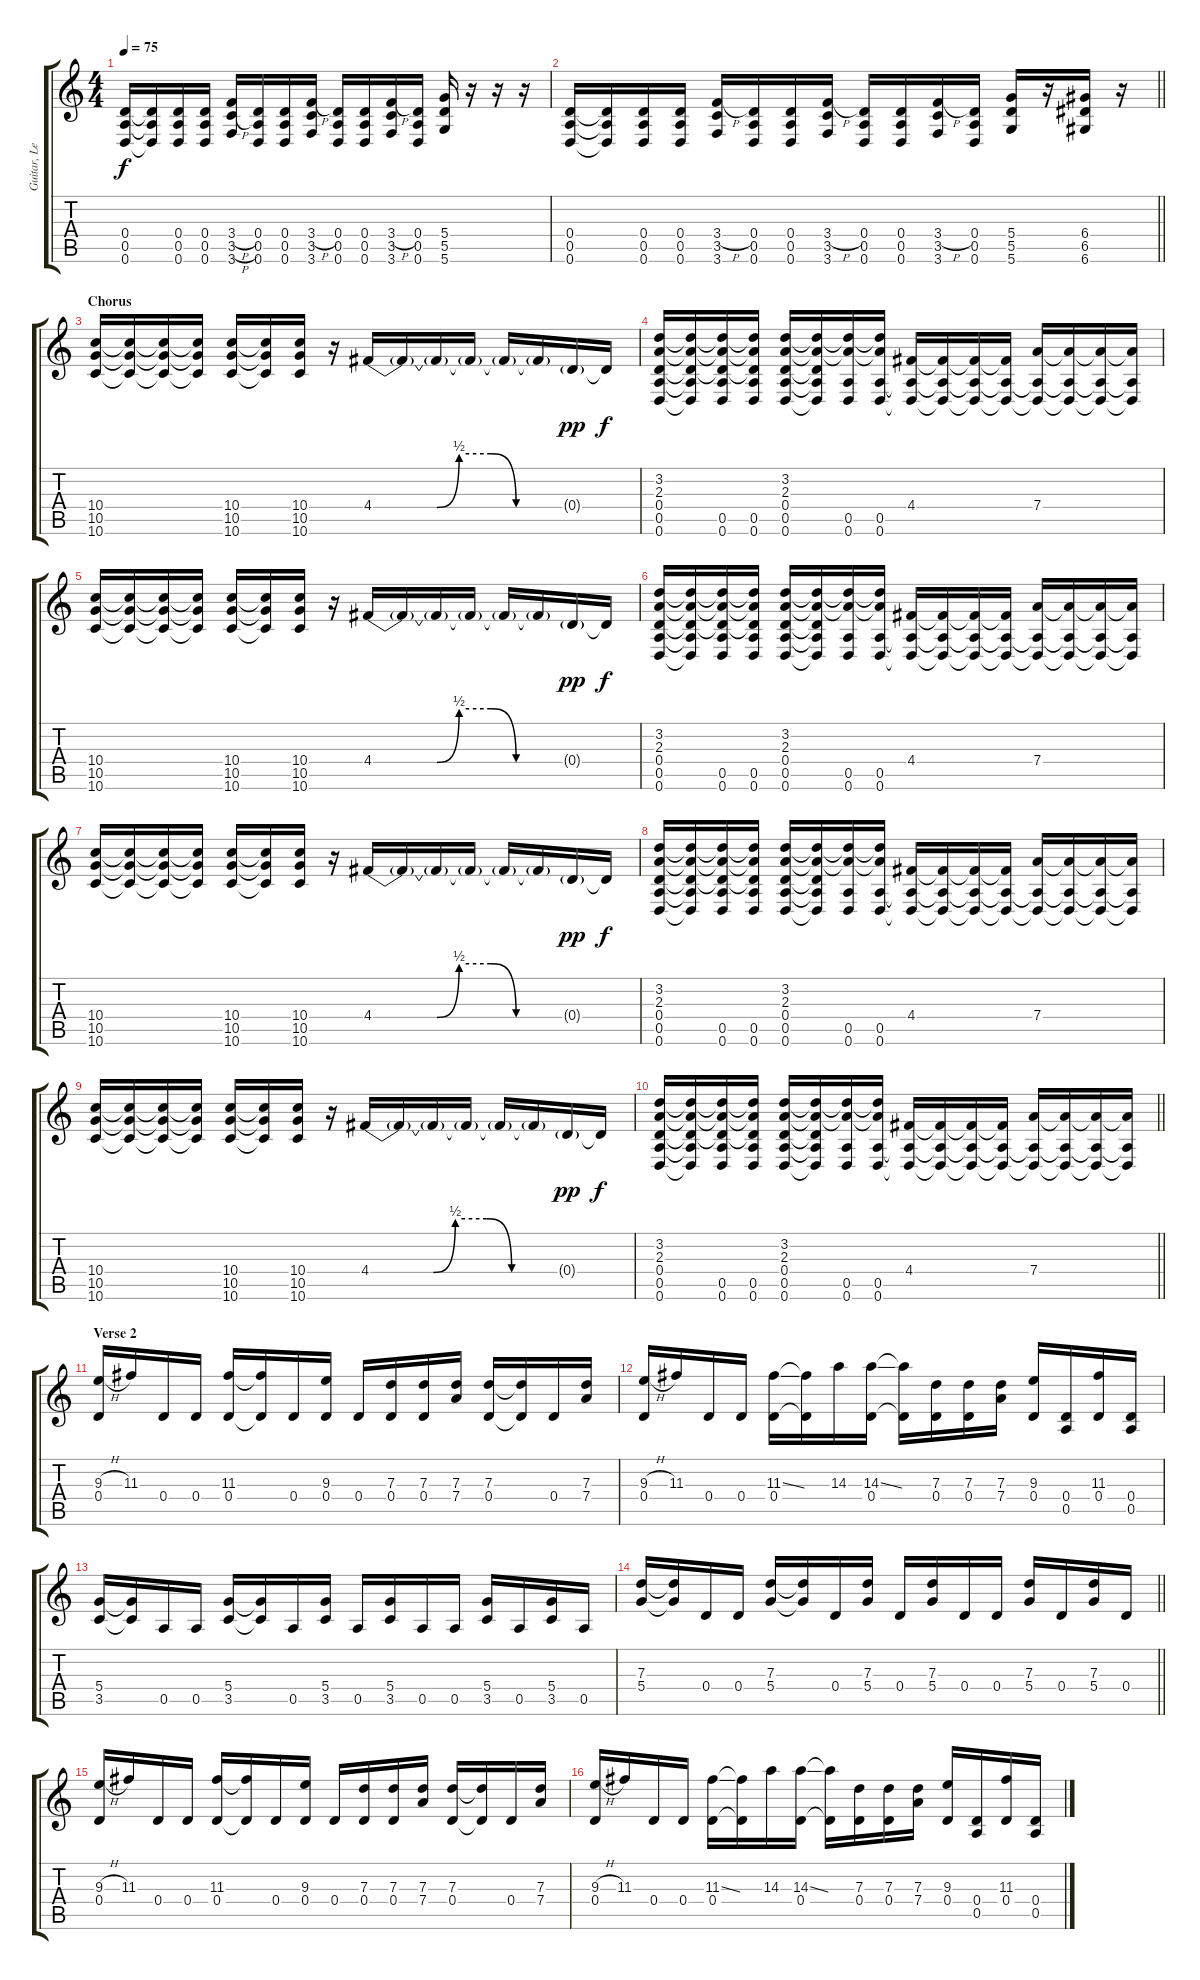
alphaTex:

\track ("Guitar, Lead" "Guitar, Le") {instrument overdrivenguitar}
\staff {score tabs}
\tuning (E4 B3 G3 D3 A2 D2) {hide}
\ts (4 4)
\tempo 75
\clef g2
\ks c
(0.4 0.5 0.6).16{dy f} (0.4{t} 0.5{t} 0.6{t}).16 (0.4 0.5 0.6).16 (0.4 0.5 0.6).16 (3.4{h} 3.5{h} 3.6).16 (0.4 0.5 0.6).16 (0.4 0.5 0.6).16 (3.4{h} 3.5 3.6).16 (0.4 0.5 0.6).16 (0.4 0.5 0.6).16 (3.4{h} 3.5 3.6).16 (0.4 0.5 0.6).16 (5.4 5.5 5.6).16 r.16 r.16 r.16 |
\barLineRight lightlight
(0.4 0.5 0.6).16 (0.4{t} 0.5{t} 0.6{t}).16 (0.4 0.5 0.6).16 (0.4 0.5 0.6).16 (3.4{h} 3.5 3.6).16 (0.4 0.5 0.6).16 (0.4 0.5 0.6).16 (3.4{h} 3.5 3.6).16 (0.4 0.5 0.6).16 (0.4 0.5 0.6).16 (3.4{h} 3.5 3.6).16 (0.4 0.5 0.6).16 (5.4 5.5 5.6).16 r.16 (6.4 6.5 6.6).16 r.16 |
\section ("" "Chorus")
(10.4 10.5 10.6).16 (10.4{t} 10.5{t} 10.6{t}).16 (10.4{t} 10.5{t} 10.6{t}).16 (10.4{t} 10.5{t} 10.6{t}).16 (10.4 10.5 10.6).16 (10.4{t} 10.5{t} 10.6{t}).16 (10.4 10.5 10.6).16 r.16 4.4{be (custom 0 0 15 0 20 0 27 2 37 2 45 0 60 0)}.16 4.4{t}.16 4.4{t}.16 4.4{t}.16 4.4{t}.16 4.4{t}.16 0.4{g}.16{dy pp} 0.4{t}.16{dy f} |
(3.2 2.3 0.4 0.5 0.6).16 (3.2{t} 2.3{t} 0.4{t} 0.5{t} 0.6{t}).16 (3.2{t} 2.3{t} 0.4{t} 0.5 0.6).16 (3.2{t} 2.3{t} 0.4{t} 0.5 0.6).16 (3.2 2.3 0.4 0.5 0.6).16 (3.2{t} 2.3{t} 0.4{t} 0.5{t} 0.6{t}).16 (3.2{t} 2.3{t} 0.5 0.6).16 (3.2{t} 2.3{t} 0.5 0.6).16 (4.4 0.5{t} 0.6{t}).16 (4.4{t} 0.5{t} 0.6{t}).16 (4.4{t} 0.5{t} 0.6{t}).16 (4.4{t} 0.5{t} 0.6{t}).16 (7.4 0.5{t} 0.6{t}).16 (7.4{t} 0.5{t} 0.6{t}).16 (7.4{t} 0.5{t} 0.6{t}).16 (7.4{t} 0.5{t} 0.6{t}).16 |
(10.4 10.5 10.6).16 (10.4{t} 10.5{t} 10.6{t}).16 (10.4{t} 10.5{t} 10.6{t}).16 (10.4{t} 10.5{t} 10.6{t}).16 (10.4 10.5 10.6).16 (10.4{t} 10.5{t} 10.6{t}).16 (10.4 10.5 10.6).16 r.16 4.4{be (custom 0 0 15 0 20 0 27 2 37 2 45 0 60 0)}.16 4.4{t}.16 4.4{t}.16 4.4{t}.16 4.4{t}.16 4.4{t}.16 0.4{g}.16{dy pp} 0.4{t}.16{dy f} |
(3.2 2.3 0.4 0.5 0.6).16 (3.2{t} 2.3{t} 0.4{t} 0.5{t} 0.6{t}).16 (3.2{t} 2.3{t} 0.4{t} 0.5 0.6).16 (3.2{t} 2.3{t} 0.4{t} 0.5 0.6).16 (3.2 2.3 0.4 0.5 0.6).16 (3.2{t} 2.3{t} 0.4{t} 0.5{t} 0.6{t}).16 (3.2{t} 2.3{t} 0.5 0.6).16 (3.2{t} 2.3{t} 0.5 0.6).16 (4.4 0.5{t} 0.6{t}).16 (4.4{t} 0.5{t} 0.6{t}).16 (4.4{t} 0.5{t} 0.6{t}).16 (4.4{t} 0.5{t} 0.6{t}).16 (7.4 0.5{t} 0.6{t}).16 (7.4{t} 0.5{t} 0.6{t}).16 (7.4{t} 0.5{t} 0.6{t}).16 (7.4{t} 0.5{t} 0.6{t}).16 |
(10.4 10.5 10.6).16 (10.4{t} 10.5{t} 10.6{t}).16 (10.4{t} 10.5{t} 10.6{t}).16 (10.4{t} 10.5{t} 10.6{t}).16 (10.4 10.5 10.6).16 (10.4{t} 10.5{t} 10.6{t}).16 (10.4 10.5 10.6).16 r.16 4.4{be (custom 0 0 15 0 20 0 27 2 37 2 45 0 60 0)}.16 4.4{t}.16 4.4{t}.16 4.4{t}.16 4.4{t}.16 4.4{t}.16 0.4{g}.16{dy pp} 0.4{t}.16{dy f} |
(3.2 2.3 0.4 0.5 0.6).16 (3.2{t} 2.3{t} 0.4{t} 0.5{t} 0.6{t}).16 (3.2{t} 2.3{t} 0.4{t} 0.5 0.6).16 (3.2{t} 2.3{t} 0.4{t} 0.5 0.6).16 (3.2 2.3 0.4 0.5 0.6).16 (3.2{t} 2.3{t} 0.4{t} 0.5{t} 0.6{t}).16 (3.2{t} 2.3{t} 0.5 0.6).16 (3.2{t} 2.3{t} 0.5 0.6).16 (4.4 0.5{t} 0.6{t}).16 (4.4{t} 0.5{t} 0.6{t}).16 (4.4{t} 0.5{t} 0.6{t}).16 (4.4{t} 0.5{t} 0.6{t}).16 (7.4 0.5{t} 0.6{t}).16 (7.4{t} 0.5{t} 0.6{t}).16 (7.4{t} 0.5{t} 0.6{t}).16 (7.4{t} 0.5{t} 0.6{t}).16 |
(10.4 10.5 10.6).16 (10.4{t} 10.5{t} 10.6{t}).16 (10.4{t} 10.5{t} 10.6{t}).16 (10.4{t} 10.5{t} 10.6{t}).16 (10.4 10.5 10.6).16 (10.4{t} 10.5{t} 10.6{t}).16 (10.4 10.5 10.6).16 r.16 4.4{be (custom 0 0 15 0 20 0 27 2 37 2 45 0 60 0)}.16 4.4{t}.16 4.4{t}.16 4.4{t}.16 4.4{t}.16 4.4{t}.16 0.4{g}.16{dy pp} 0.4{t}.16{dy f} |
\barLineRight lightlight
(3.2 2.3 0.4 0.5 0.6).16 (3.2{t} 2.3{t} 0.4{t} 0.5{t} 0.6{t}).16 (3.2{t} 2.3{t} 0.4{t} 0.5 0.6).16 (3.2{t} 2.3{t} 0.4{t} 0.5 0.6).16 (3.2 2.3 0.4 0.5 0.6).16 (3.2{t} 2.3{t} 0.4{t} 0.5{t} 0.6{t}).16 (3.2{t} 2.3{t} 0.5 0.6).16 (3.2{t} 2.3{t} 0.5 0.6).16 (4.4 0.5{t} 0.6{t}).16 (4.4{t} 0.5{t} 0.6{t}).16 (4.4{t} 0.5{t} 0.6{t}).16 (4.4{t} 0.5{t} 0.6{t}).16 (7.4 0.5{t} 0.6{t}).16 (7.4{t} 0.5{t} 0.6{t}).16 (7.4{t} 0.5{t} 0.6{t}).16 (7.4{t} 0.5{t} 0.6{t}).16 |
\section ("" "Verse 2")
(9.3{h} 0.4).16 11.3.16 0.4.16 0.4.16 (11.3 0.4).16 (11.3{t} 0.4{t}).16 0.4.16 (9.3 0.4).16 0.4.16 (7.3 0.4).16 (7.3 0.4).16 (7.3 7.4).16 (7.3 0.4).16 (7.3{t} 0.4{t}).16 0.4.16 (7.3 7.4).16 |
(9.3{h} 0.4).16 11.3.16 0.4.16 0.4.16 (11.3{ss} 0.4).16 (11.3{t} 0.4{t}).16 14.3.16 (14.3{ss} 0.4).16 (14.3{t} 0.4{t}).16 (7.3 0.4).16 (7.3 0.4).16 (7.3 7.4).16 (9.3 0.4).16 (0.4 0.5).16 (11.3 0.4).16 (0.4 0.5).16 |
(5.4 3.5).16 (5.4{t} 3.5{t}).16 0.5.16 0.5.16 (5.4 3.5).16 (5.4{t} 3.5{t}).16 0.5.16 (5.4 3.5).16 0.5.16 (5.4 3.5).16 0.5.16 0.5.16 (5.4 3.5).16 0.5.16 (5.4 3.5).16 0.5.16 |
\barLineRight lightlight
(7.3 5.4).16 (7.3{t} 5.4{t}).16 0.4.16 0.4.16 (7.3 5.4).16 (7.3{t} 5.4{t}).16 0.4.16 (7.3 5.4).16 0.4.16 (7.3 5.4).16 0.4.16 0.4.16 (7.3 5.4).16 0.4.16 (7.3 5.4).16 0.4.16 |
(9.3{h} 0.4).16 11.3.16 0.4.16 0.4.16 (11.3 0.4).16 (11.3{t} 0.4{t}).16 0.4.16 (9.3 0.4).16 0.4.16 (7.3 0.4).16 (7.3 0.4).16 (7.3 7.4).16 (7.3 0.4).16 (7.3{t} 0.4{t}).16 0.4.16 (7.3 7.4).16 |
(9.3{h} 0.4).16 11.3.16 0.4.16 0.4.16 (11.3{ss} 0.4).16 (11.3{t} 0.4{t}).16 14.3.16 (14.3{ss} 0.4).16 (14.3{t} 0.4{t}).16 (7.3 0.4).16 (7.3 0.4).16 (7.3 7.4).16 (9.3 0.4).16 (0.4 0.5).16 (11.3 0.4).16 (0.4 0.5).16
